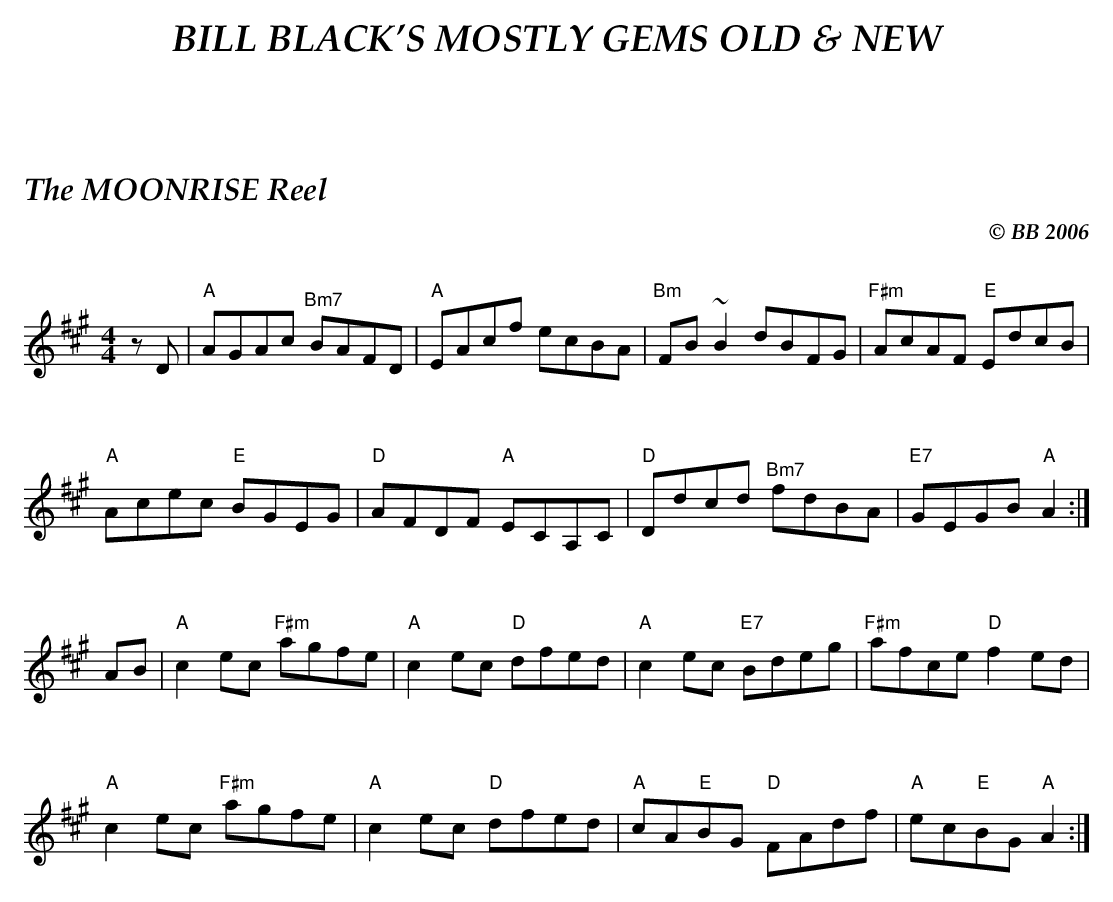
X:1
T:MOONRISE Reel, The
C:© BB 2006
Q:1/4=180
L:1/8
M:4/4
K:A
zD|"A"AGAc "^Bm7"BAFD|"A"EAcf ecBA|"Bm"FB~B2 dBFG|"F#m"AcAF "E"EdcB|
"A"Acec "E"BGEG|"D"AFDF "A"ECA,C|"D"Ddcd "^Bm7"fdBA|"E7"GEGB "A"A2 :|
AB|"A"c2 ec "F#m"agfe|"A"c2 ec "D"dfed|"A"c2 ec "E7"Bdeg|"F#m"afce "D"f2 ed|
"A"c2 ec "F#m"agfe|"A"c2 ec "D"dfed|"A"cA"E"BG "D"FAdf|"A"ec"E"BG "A"A2 :|
